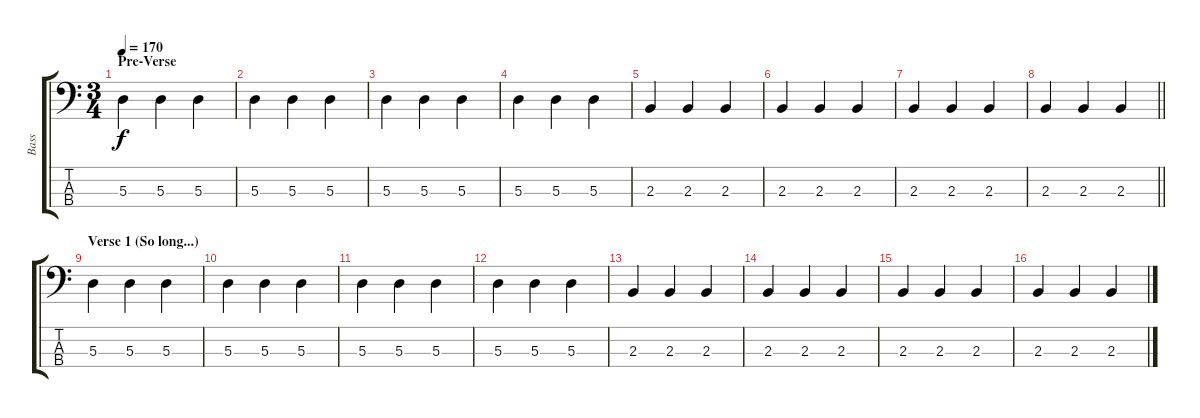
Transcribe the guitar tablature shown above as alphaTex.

\track ("Bass" "Bass") {instrument electricbasspick}
\staff {score tabs}
\tuning (G2 D2 A1 E1) {hide}
\ts (3 4)
\section ("" "Pre-Verse")
\tempo 170
\clef f4
\ks c
5.3.4{dy f} 5.3.4 5.3.4 |
5.3.4 5.3.4 5.3.4 |
5.3.4 5.3.4 5.3.4 |
5.3.4 5.3.4 5.3.4 |
2.3.4 2.3.4 2.3.4 |
2.3.4 2.3.4 2.3.4 |
2.3.4 2.3.4 2.3.4 |
\barLineRight lightlight
2.3.4 2.3.4 2.3.4 |
\section ("" "Verse 1 (So long...)")
5.3.4 5.3.4 5.3.4 |
5.3.4 5.3.4 5.3.4 |
5.3.4 5.3.4 5.3.4 |
5.3.4 5.3.4 5.3.4 |
2.3.4 2.3.4 2.3.4 |
2.3.4 2.3.4 2.3.4 |
2.3.4 2.3.4 2.3.4 |
2.3.4 2.3.4 2.3.4
